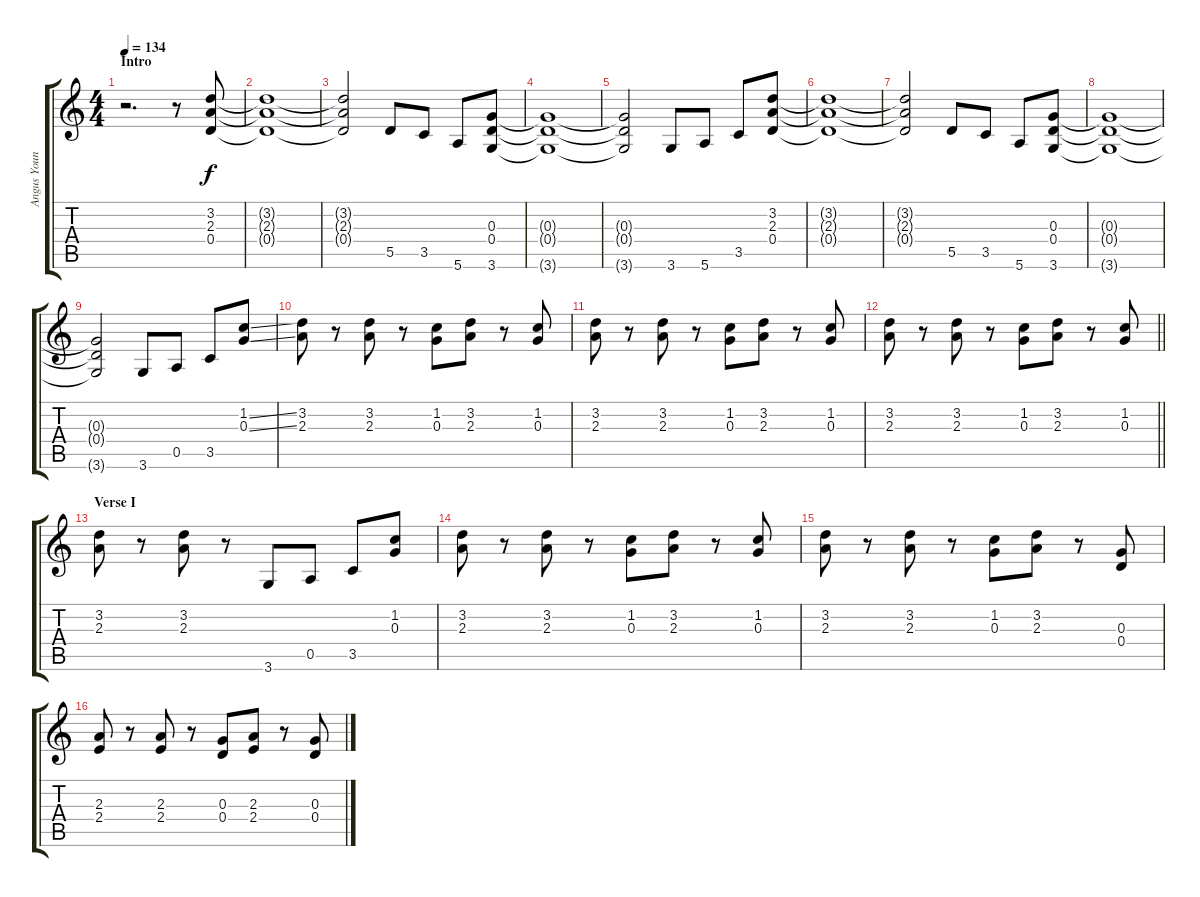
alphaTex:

\track ("Angus Young" "Angus Youn") {instrument overdrivenguitar}
\staff {score tabs}
\tuning (E4 B3 G3 D3 A2 E2) {hide}
\ts (4 4)
\section ("" "Intro")
\tempo 134
\clef g2
\ks c
r.2{d dy f instrument overdrivenguitar} r.8 (3.2 2.3 0.4).8 |
(3.2{t} 2.3{t} 0.4{t}).1 |
(3.2{t} 2.3{t} 0.4{t}).2 5.5.8 3.5.8 5.6.8 (0.3 0.4 3.6).8 |
(0.3{t} 0.4{t} 3.6{t}).1 |
(0.3{t} 0.4{t} 3.6{t}).2 3.6.8 5.6.8 3.5.8 (3.2 2.3 0.4).8 |
(3.2{t} 2.3{t} 0.4{t}).1 |
(3.2{t} 2.3{t} 0.4{t}).2 5.5.8 3.5.8 5.6.8 (0.3 0.4 3.6).8 |
(0.3{t} 0.4{t} 3.6{t}).1 |
(0.3{t} 0.4{t} 3.6{t}).2 3.6.8 0.5.8 3.5.8 (1.2{ss} 0.3{ss}).8 |
(3.2 2.3).8 r.8 (3.2 2.3).8 r.8 (1.2 0.3).8 (3.2 2.3).8 r.8 (1.2 0.3).8 |
(3.2 2.3).8 r.8 (3.2 2.3).8 r.8 (1.2 0.3).8 (3.2 2.3).8 r.8 (1.2 0.3).8 |
\barLineRight lightlight
(3.2 2.3).8 r.8 (3.2 2.3).8 r.8 (1.2 0.3).8 (3.2 2.3).8 r.8 (1.2 0.3).8 |
\section ("" "Verse I")
(3.2 2.3).8 r.8 (3.2 2.3).8 r.8 3.6.8 0.5.8 3.5.8 (1.2 0.3).8 |
(3.2 2.3).8 r.8 (3.2 2.3).8 r.8 (1.2 0.3).8 (3.2 2.3).8 r.8 (1.2 0.3).8 |
(3.2 2.3).8 r.8 (3.2 2.3).8 r.8 (1.2 0.3).8 (3.2 2.3).8 r.8 (0.3 0.4).8 |
(2.3 2.4).8 r.8 (2.3 2.4).8 r.8 (0.3 0.4).8 (2.3 2.4).8 r.8 (0.3 0.4).8
